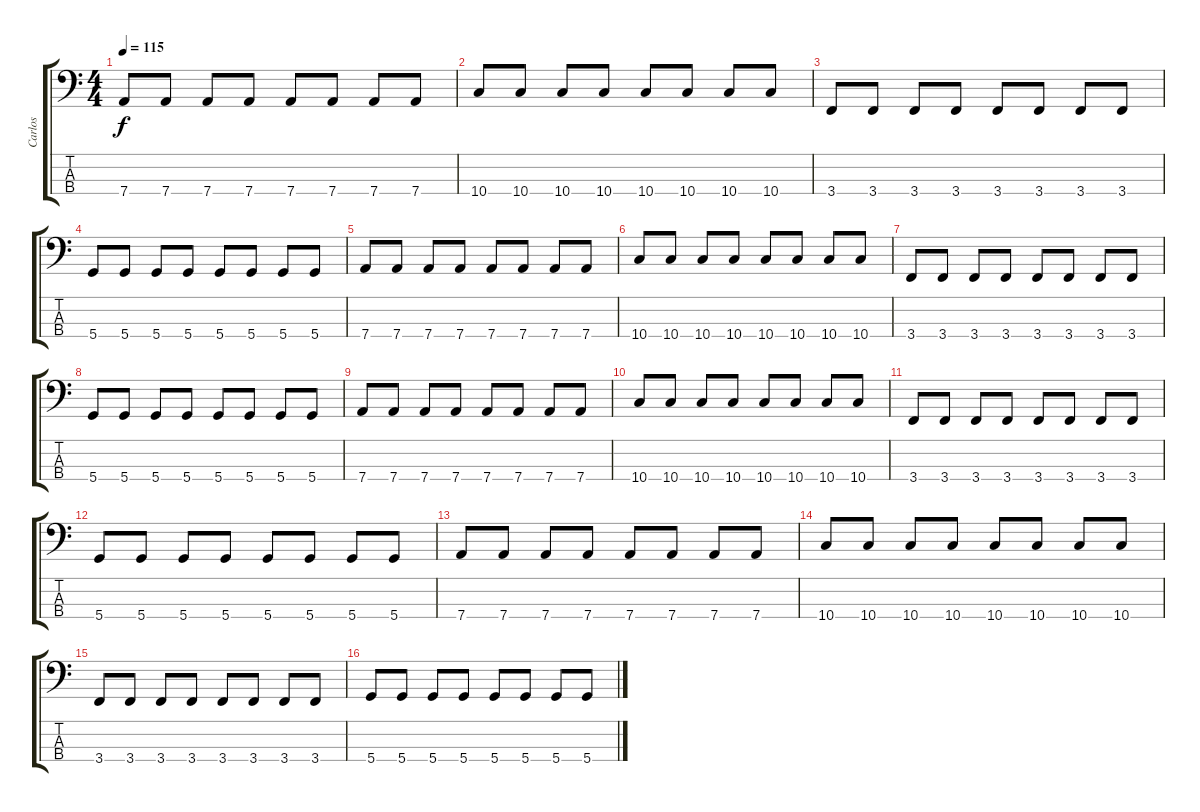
\track ("Carlos" "Carlos") {instrument electricbassfinger}
\staff {score tabs}
\tuning (G2 D2 A1 D1) {hide}
\ts (4 4)
\tempo 115
\clef f4
\ks c
7.4.8{dy f} 7.4.8 7.4.8 7.4.8 7.4.8 7.4.8 7.4.8 7.4.8 |
10.4.8 10.4.8 10.4.8 10.4.8 10.4.8 10.4.8 10.4.8 10.4.8 |
3.4.8 3.4.8 3.4.8 3.4.8 3.4.8 3.4.8 3.4.8 3.4.8 |
5.4.8 5.4.8 5.4.8 5.4.8 5.4.8 5.4.8 5.4.8 5.4.8 |
7.4.8 7.4.8 7.4.8 7.4.8 7.4.8 7.4.8 7.4.8 7.4.8 |
10.4.8 10.4.8 10.4.8 10.4.8 10.4.8 10.4.8 10.4.8 10.4.8 |
3.4.8 3.4.8 3.4.8 3.4.8 3.4.8 3.4.8 3.4.8 3.4.8 |
5.4.8 5.4.8 5.4.8 5.4.8 5.4.8 5.4.8 5.4.8 5.4.8 |
7.4.8 7.4.8 7.4.8 7.4.8 7.4.8 7.4.8 7.4.8 7.4.8 |
10.4.8 10.4.8 10.4.8 10.4.8 10.4.8 10.4.8 10.4.8 10.4.8 |
3.4.8 3.4.8 3.4.8 3.4.8 3.4.8 3.4.8 3.4.8 3.4.8 |
5.4.8 5.4.8 5.4.8 5.4.8 5.4.8 5.4.8 5.4.8 5.4.8 |
7.4.8 7.4.8 7.4.8 7.4.8 7.4.8 7.4.8 7.4.8 7.4.8 |
10.4.8 10.4.8 10.4.8 10.4.8 10.4.8 10.4.8 10.4.8 10.4.8 |
3.4.8 3.4.8 3.4.8 3.4.8 3.4.8 3.4.8 3.4.8 3.4.8 |
5.4.8 5.4.8 5.4.8 5.4.8 5.4.8 5.4.8 5.4.8 5.4.8
